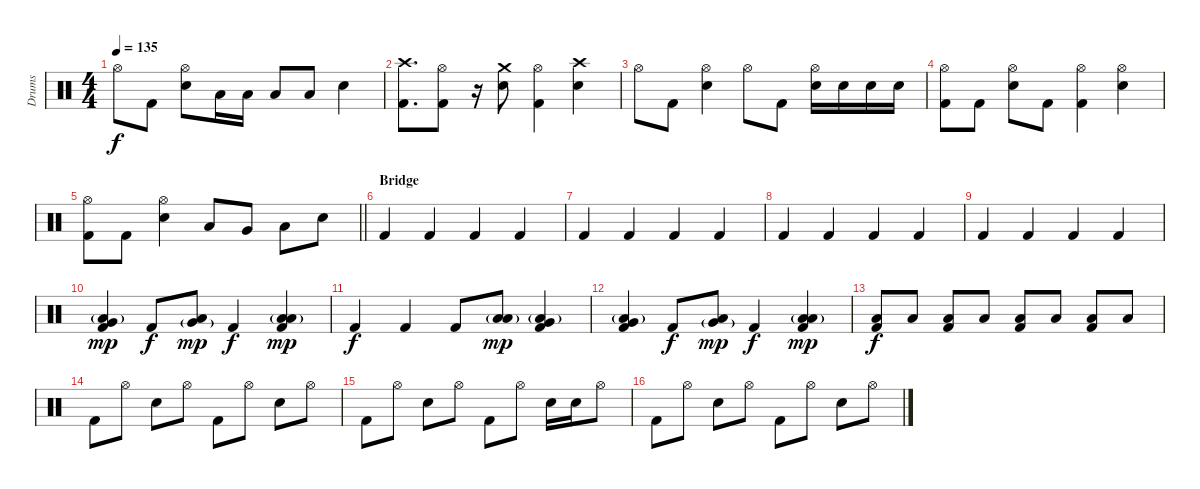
\track ("Drums" "Drums") {instrument percussion}
\staff {score}
\articulation defaults
\ts (4 4)
\tempo 135
\clef neutral
\ks c "Hi-Hat (open)".8{dy f} "Kick (hit) 2".8
("Hi-Hat (open)" "Electric Snare (hit)").8 "Low Tom (hit)".16 "Low Tom (hit)".16 "Low Tom (hit)".8 "Low Floor Tom (hit)".8 "Electric Snare (hit)".4 |
("Crash high (hit)" "Kick (hit) 2").8{d} ("Hi-Hat (open)" "Kick (hit) 2").8 r.16 ("Crash medium (hit)" "Electric Snare (hit)").8 ("Hi-Hat (open)" "Kick (hit) 2").4 ("Crash high (hit)" "Electric Snare (hit)").4 |
"Hi-Hat (open)".8 "Kick (hit) 2".8 ("Hi-Hat (open)" "Electric Snare (hit)").4 "Hi-Hat (open)".8 "Kick (hit) 2".8 ("Hi-Hat (open)" "Electric Snare (hit)").16 "Electric Snare (hit)".16 "Electric Snare (hit)".16 "Electric Snare (hit)".16 |
("Hi-Hat (open)" "Kick (hit) 2").8 "Kick (hit) 2".8 ("Hi-Hat (open)" "Electric Snare (hit)").8 "Kick (hit) 2".8 ("Hi-Hat (open)" "Kick (hit) 2").4 ("Hi-Hat (open)" "Electric Snare (hit)").4 |
\barLineRight lightlight
("Hi-Hat (open)" "Kick (hit) 2").8 "Kick (hit) 2".8 ("Hi-Hat (open)" "Electric Snare (hit)").4 "Low Tom (hit)".8 "Very Low Tom (hit)".8 "Low Floor Tom (hit)".8 "Electric Snare (hit)".8 |
\section ("" "Bridge")
"Kick (hit) 2".4 "Kick (hit) 2".4 "Kick (hit) 2".4 "Kick (hit) 2".4 |
"Kick (hit) 2".4 "Kick (hit) 2".4 "Kick (hit) 2".4 "Kick (hit) 2".4 |
"Kick (hit) 2".4 "Kick (hit) 2".4 "Kick (hit) 2".4 "Kick (hit) 2".4 |
"Kick (hit) 2".4 "Kick (hit) 2".4 "Kick (hit) 2".4 "Kick (hit) 2".4 |
("Low Floor Tom (hit)"{g} "Very Low Tom (hit)" "Kick (hit) 2").4{dy mp} "Kick (hit) 2".8{dy f} ("Very Low Tom (hit)"{g} "Low Floor Tom (hit)").8{dy mp} "Kick (hit) 2".4{dy f} ("Low Floor Tom (hit)"{g} "Low Tom (hit)" "Kick (hit) 2").4{dy mp} |
"Kick (hit) 2".4{dy f} "Kick (hit) 2".4 "Kick (hit) 2".8 ("Low Floor Tom (hit)"{g} "Low Tom (hit)").8{dy mp} ("Low Floor Tom (hit)"{g} "Very Low Tom (hit)" "Kick (hit) 2").4 |
("Low Floor Tom (hit)"{g} "Very Low Tom (hit)" "Kick (hit) 2").4 "Kick (hit) 2".8{dy f} ("Very Low Tom (hit)"{g} "Low Floor Tom (hit)").8{dy mp} "Kick (hit) 2".4{dy f} ("Low Floor Tom (hit)"{g} "Low Tom (hit)" "Kick (hit) 2").4{dy mp} |
("Low Floor Tom (hit)" "Kick (hit) 2").8{dy f} "Low Floor Tom (hit)".8 ("Low Floor Tom (hit)" "Kick (hit) 2").8 "Low Floor Tom (hit)".8 ("Low Floor Tom (hit)" "Kick (hit) 2").8 "Low Floor Tom (hit)".8 ("Low Floor Tom (hit)" "Kick (hit) 2").8 "Low Floor Tom (hit)".8 |
"Kick (hit) 2".8 "Hi-Hat (open)".8 "Electric Snare (hit)".8 "Hi-Hat (open)".8 "Kick (hit) 2".8 "Hi-Hat (open)".8 "Electric Snare (hit)".8 "Hi-Hat (open)".8 |
"Kick (hit) 2".8 "Hi-Hat (open)".8 "Electric Snare (hit)".8 "Hi-Hat (open)".8 "Kick (hit) 2".8 "Hi-Hat (open)".8 "Electric Snare (hit)".16 "Electric Snare (hit)".16 "Hi-Hat (open)".8 |
"Kick (hit) 2".8 "Hi-Hat (open)".8 "Electric Snare (hit)".8 "Hi-Hat (open)".8 "Kick (hit) 2".8 "Hi-Hat (open)".8 "Electric Snare (hit)".8 "Hi-Hat (open)".8
